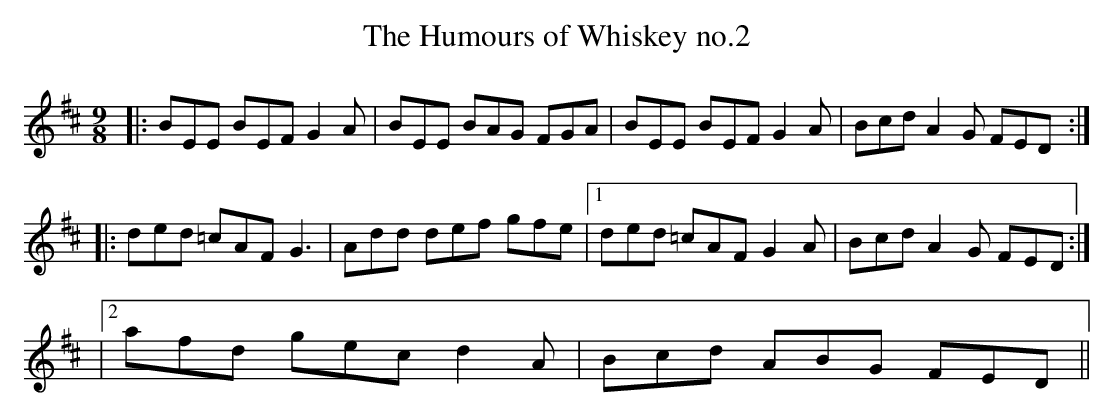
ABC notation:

X:1
T:The Humours of Whiskey no.2
M:9/8
K:EDor
|: BEE BEF G2A | BEE BAG FGA | BEE BEF G2 A | Bcd A2G FED :|
|: ded =cAF G3 | Add def gfe |1 ded =cAF G2A | Bcd A2G FED :|
|2 afd gec d2A | Bcd ABG FED ||
